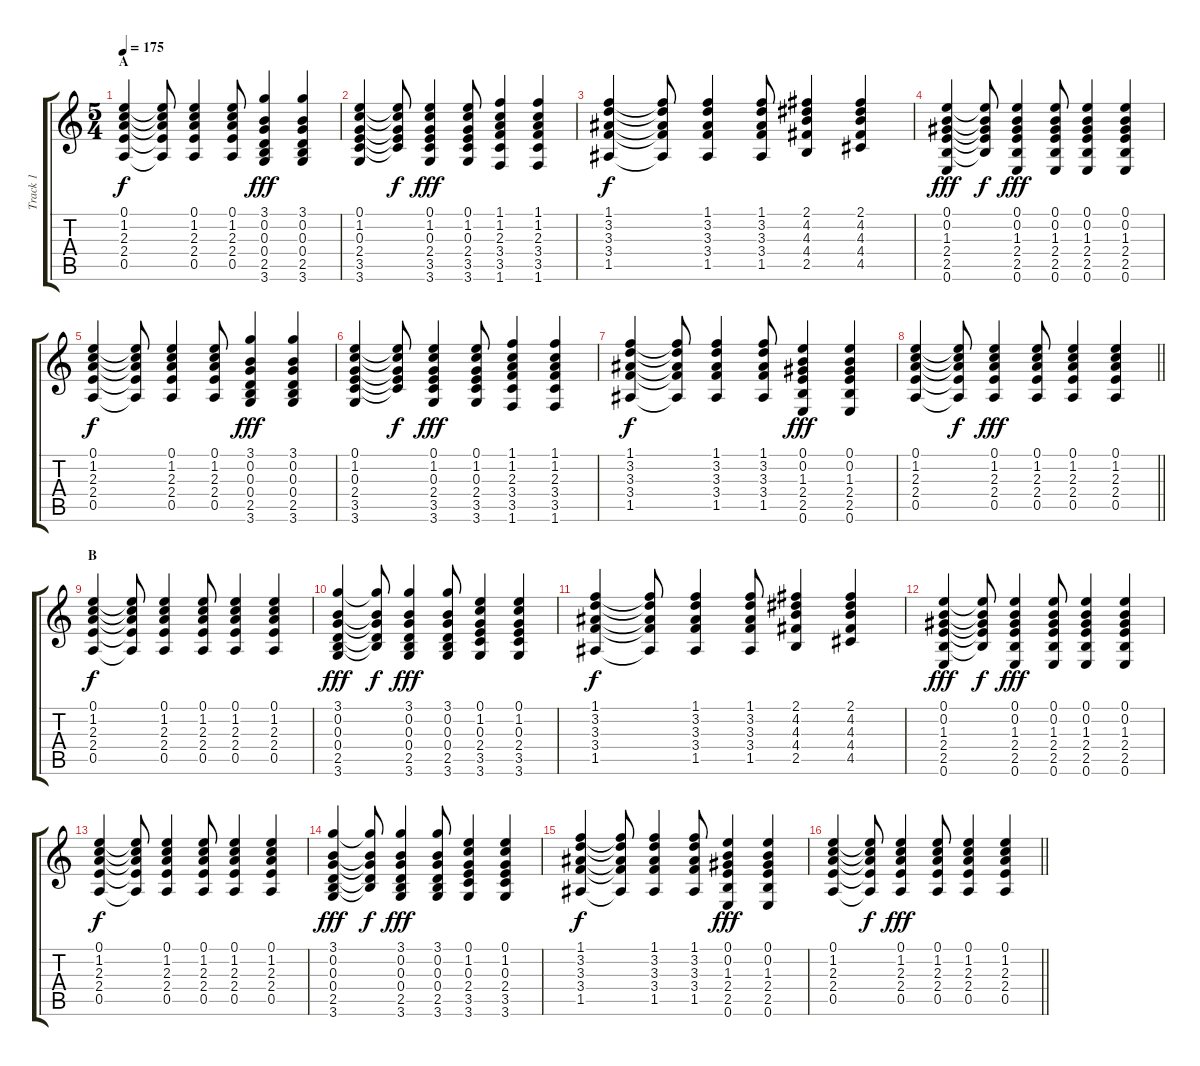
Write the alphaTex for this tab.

\track ("Track 1" "Track 1") {instrument acousticguitarsteel}
\staff {score tabs}
\tuning (E4 B3 G3 D3 A2 E2) {hide}
\ts (5 4)
\section ("" "A")
\tempo 175
\clef g2
\ks c
(0.1 1.2 2.3 2.4 0.5).4{dy f} (0.1{t} 1.2{t} 2.3{t} 2.4{t} 0.5{t}).8 (0.1 1.2 2.3 2.4 0.5).4 (0.1 1.2 2.3 2.4 0.5).8 (3.1 0.2 0.3 0.4 2.5 3.6).4{dy fff} (3.1 0.2 0.3 0.4 2.5 3.6).4 |
(0.1 1.2 0.3 2.4 3.5 3.6).4 (0.1{t} 1.2{t} 0.3{t} 2.4{t} 3.5{t}).8{dy f} (0.1 1.2 0.3 2.4 3.5 3.6).4{dy fff} (0.1 1.2 0.3 2.4 3.5 3.6).8 (1.1 1.2 2.3 3.4 3.5 1.6).4 (1.1 1.2 2.3 3.4 3.5 1.6).4 |
(1.1 3.2 3.3 3.4 1.5).4{dy f} (1.1{t} 3.2{t} 3.3{t} 3.4{t} 1.5{t}).8 (1.1 3.2 3.3 3.4 1.5).4 (1.1 3.2 3.3 3.4 1.5).8 (2.1 4.2 4.3 4.4 2.5).4 (2.1 4.2 4.3 4.4 4.5).4 |
(0.1 0.2 1.3 2.4 2.5 0.6).4{dy fff} (0.1{t} 0.2{t} 1.3{t} 2.4{t} 2.5{t}).8{dy f} (0.1 0.2 1.3 2.4 2.5 0.6).4{dy fff} (0.1 0.2 1.3 2.4 2.5 0.6).8 (0.1 0.2 1.3 2.4 2.5 0.6).4 (0.1 0.2 1.3 2.4 2.5 0.6).4 |
(0.1 1.2 2.3 2.4 0.5).4{dy f} (0.1{t} 1.2{t} 2.3{t} 2.4{t} 0.5{t}).8 (0.1 1.2 2.3 2.4 0.5).4 (0.1 1.2 2.3 2.4 0.5).8 (3.1 0.2 0.3 0.4 2.5 3.6).4{dy fff} (3.1 0.2 0.3 0.4 2.5 3.6).4 |
(0.1 1.2 0.3 2.4 3.5 3.6).4 (0.1{t} 1.2{t} 0.3{t} 2.4{t} 3.5{t}).8{dy f} (0.1 1.2 0.3 2.4 3.5 3.6).4{dy fff} (0.1 1.2 0.3 2.4 3.5 3.6).8 (1.1 1.2 2.3 3.4 3.5 1.6).4 (1.1 1.2 2.3 3.4 3.5 1.6).4 |
(1.1 3.2 3.3 3.4 1.5).4{dy f} (1.1{t} 3.2{t} 3.3{t} 3.4{t} 1.5{t}).8 (1.1 3.2 3.3 3.4 1.5).4 (1.1 3.2 3.3 3.4 1.5).8 (0.1 0.2 1.3 2.4 2.5 0.6).4{dy fff} (0.1 0.2 1.3 2.4 2.5 0.6).4 |
\barLineRight lightlight
(0.1 1.2 2.3 2.4 0.5).4 (0.1{t} 1.2{t} 2.3{t} 2.4{t} 0.5{t}).8{dy f} (0.1 1.2 2.3 2.4 0.5).4{dy fff} (0.1 1.2 2.3 2.4 0.5).8 (0.1 1.2 2.3 2.4 0.5).4 (0.1 1.2 2.3 2.4 0.5).4 |
\section ("" "B")
(0.1 1.2 2.3 2.4 0.5).4{dy f} (0.1{t} 1.2{t} 2.3{t} 2.4{t} 0.5{t}).8 (0.1 1.2 2.3 2.4 0.5).4 (0.1 1.2 2.3 2.4 0.5).8 (0.1 1.2 2.3 2.4 0.5).4 (0.1 1.2 2.3 2.4 0.5).4 |
(3.1 0.2 0.3 0.4 2.5 3.6).4{dy fff} (3.1{t} 0.2{t} 0.3{t} 0.4{t} 2.5{t}).8{dy f} (3.1 0.2 0.3 0.4 2.5 3.6).4{dy fff} (3.1 0.2 0.3 0.4 2.5 3.6).8 (0.1 1.2 0.3 2.4 3.5 3.6).4 (0.1 1.2 0.3 2.4 3.5 3.6).4 |
(1.1 3.2 3.3 3.4 1.5).4{dy f} (1.1{t} 3.2{t} 3.3{t} 3.4{t} 1.5{t}).8 (1.1 3.2 3.3 3.4 1.5).4 (1.1 3.2 3.3 3.4 1.5).8 (2.1 4.2 4.3 4.4 2.5).4 (2.1 4.2 4.3 4.4 4.5).4 |
(0.1 0.2 1.3 2.4 2.5 0.6).4{dy fff} (0.1{t} 0.2{t} 1.3{t} 2.4{t} 2.5{t}).8{dy f} (0.1 0.2 1.3 2.4 2.5 0.6).4{dy fff} (0.1 0.2 1.3 2.4 2.5 0.6).8 (0.1 0.2 1.3 2.4 2.5 0.6).4 (0.1 0.2 1.3 2.4 2.5 0.6).4 |
(0.1 1.2 2.3 2.4 0.5).4{dy f} (0.1{t} 1.2{t} 2.3{t} 2.4{t} 0.5{t}).8 (0.1 1.2 2.3 2.4 0.5).4 (0.1 1.2 2.3 2.4 0.5).8 (0.1 1.2 2.3 2.4 0.5).4 (0.1 1.2 2.3 2.4 0.5).4 |
(3.1 0.2 0.3 0.4 2.5 3.6).4{dy fff} (3.1{t} 0.2{t} 0.3{t} 0.4{t} 2.5{t}).8{dy f} (3.1 0.2 0.3 0.4 2.5 3.6).4{dy fff} (3.1 0.2 0.3 0.4 2.5 3.6).8 (0.1 1.2 0.3 2.4 3.5 3.6).4 (0.1 1.2 0.3 2.4 3.5 3.6).4 |
(1.1 3.2 3.3 3.4 1.5).4{dy f} (1.1{t} 3.2{t} 3.3{t} 3.4{t} 1.5{t}).8 (1.1 3.2 3.3 3.4 1.5).4 (1.1 3.2 3.3 3.4 1.5).8 (0.1 0.2 1.3 2.4 2.5 0.6).4{dy fff} (0.1 0.2 1.3 2.4 2.5 0.6).4 |
\barLineRight lightlight
(0.1 1.2 2.3 2.4 0.5).4 (0.1{t} 1.2{t} 2.3{t} 2.4{t} 0.5{t}).8{dy f} (0.1 1.2 2.3 2.4 0.5).4{dy fff} (0.1 1.2 2.3 2.4 0.5).8 (0.1 1.2 2.3 2.4 0.5).4 (0.1 1.2 2.3 2.4 0.5).4
